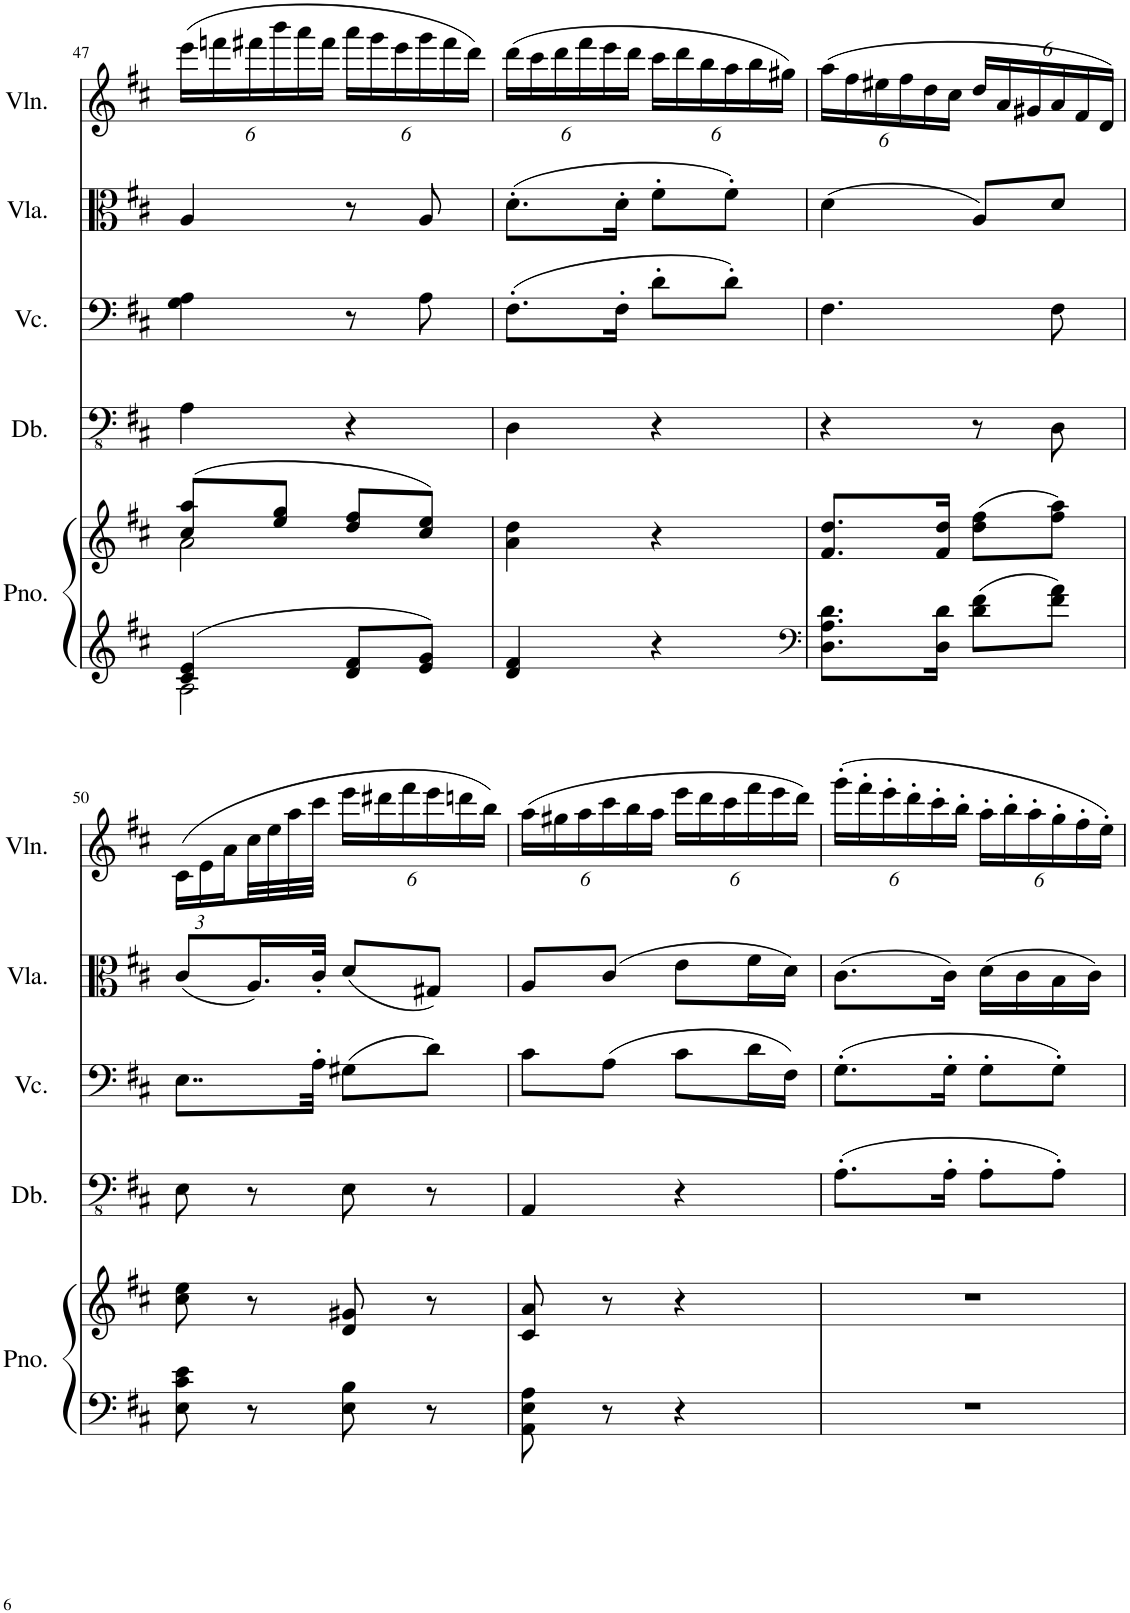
**kern	**kern	**kern	**kern	**kern	**kern
*part5	*part5	*part4	*part3	*part2	*part1
*staff6	*staff5	*staff4	*staff3	*staff2	*staff1
*I"Piano	*	*I"Double Bass	*I"Violoncello	*I"Viola	*I"Violin
*I'Pno.	*	*I'Db.	*I'Vc.	*I'Vla.	*I'Vln.
!!LO:PB:g=z
*clefG2	*clefG2	*clefFv4	*clefF4	*clefC3	*clefG2
*	*	*Trd7c12	*	*	*
*k[f#c#]	*k[f#c#]	*k[f#c#]	*k[f#c#]	*k[f#c#]	*k[f#c#]
*M2/4	*M2/4	*M2/4	*M2/4	*M2/4	*M2/4
=47	=47	=47	=47	=47	=47
*^	*^	*	*	*	*
*	*	*	*	*	*	*	*Xbrackettup
4c#/ 4e/	2A\	(8cc#/ 8aa/L	2a\	4AA\	4G\ 4A\	4A/	(24eee\LL
.	.	.	.	.	.	.	24fffn\
.	.	.	.	.	.	.	24fff#X\
.	.	8ee/ 8gg/J	.	.	.	.	24bbb\
.	.	.	.	.	.	.	24aaa\
.	.	.	.	.	.	.	24fff#\JJ
8d/ 8f#/L	.	8dd/ 8ff#/L	.	4r	8r	8r	24aaa\LL
.	.	.	.	.	.	.	24ggg\
.	.	.	.	.	.	.	24eee\
8e/ 8g/J	.	8cc#/ 8ee/J)	.	.	8A\	8A/	24ggg\
.	.	.	.	.	.	.	24fff#\
.	.	.	.	.	.	.	24ddd\JJ)
*v	*v	*	*	*	*	*	*
*	*v	*v	*	*	*	*
=48	=48	=48	=48	=48	=48
4d/ 4f#/	4a\ 4dd\	4DD\	(8.F#'\L	(8.d'\L	(24ddd\LL
.	.	.	.	.	24ccc#\
.	.	.	.	.	24ddd\
.	.	.	.	.	24fff#\
.	.	.	.	.	24eee\
.	.	.	16F#'\Jk	16d'\Jk	.
.	.	.	.	.	24ddd\JJ
4r	4r	4r	8d'\L	8f#'\L	24ccc#\LL
.	.	.	.	.	24ddd\
.	.	.	.	.	24bb\
.	.	.	8d'\J)	8f#'\J)	24aa\
.	.	.	.	.	24bb\
.	.	.	.	.	24gg#X\JJ)
=49	=49	=49	=49	=49	=49
*clefF4	*	*	*	*	*
8.D\ 8.A\ 8.d\L	8.f#/ 8.dd/L	4r	4.F#\	(4d\	(24aa\LL
.	.	.	.	.	24ff#\
.	.	.	.	.	24ee#X\
.	.	.	.	.	24ff#\
.	.	.	.	.	24dd\
16D\ 16d\Jk	16f#/ 16dd/Jk	.	.	.	.
.	.	.	.	.	24cc#\JJ
8d\ 8f#\L	(8dd\ 8ff#\L	8r	.	8A/L)	24dd/LL
.	.	.	.	.	24a/
.	.	.	.	.	24g#X/
8f#\ 8a\J	8ff#\ 8aa\J)	8DD\	8F#\	8d/J	24a/
.	.	.	.	.	24f#/
.	.	.	.	.	24d/JJ)
!!LO:LB:g=z
=50	=50	=50	=50	=50	=50
8E\ 8c#\ 8e\	8cc#\ 8ee\	8EE\	8..E\L	(8c#/L	(24c#\LL
.	.	.	.	.	24e\
.	.	.	.	.	24a\
8r	8r	8r	.	16.A/L)	32cc#\L
.	.	.	.	.	32ee\
.	.	.	.	.	32aa\
.	.	.	32A'\Jkk	32c#'/JJk	32ccc#\JJJ
8E\ 8B\	8d/ 8g#X/	8EE\	(8G#X\L	(8d/L	24eee\LL
.	.	.	.	.	24ddd#X\
.	.	.	.	.	24fff#\
8r	8r	8r	8d\J)	8G#X/J)	24eee\
.	.	.	.	.	24dddn\
.	.	.	.	.	24bb\JJ)
=51	=51	=51	=51	=51	=51
8AA\ 8E\ 8A\	8c#/ 8a/	4AAA/	8c#\L	8A/L	(24aa\LL
.	.	.	.	.	24gg#X\
.	.	.	.	.	24aa\
8r	8r	.	(8A\J	(8c#/J	24ccc#\
.	.	.	.	.	24bb\
.	.	.	.	.	24aa\JJ
4r	4r	4r	8c#\L	8e\L	24eee\LL
.	.	.	.	.	24ddd\
.	.	.	.	.	24ccc#\
.	.	.	16d\L	16f#\L	24fff#\
.	.	.	.	.	24eee\
.	.	.	16F#\JJ)	16d\JJ)	.
.	.	.	.	.	24ddd\JJ)
=52	=52	=52	=52	=52	=52
2r	2r	(8.AA'\L	(8.G'\L	(8.c#\L	(24ggg'\LL
.	.	.	.	.	24fff#'\
.	.	.	.	.	24eee'\
.	.	.	.	.	24ddd'\
.	.	.	.	.	24ccc#'\
.	.	16AA'\Jk	16G'\Jk	16c#\Jk)	.
.	.	.	.	.	24bb'\JJ
.	.	8AA'\L	8G'\L	(16d\LL	24aa'\LL
.	.	.	.	.	24bb'\
.	.	.	.	16c#\	.
.	.	.	.	.	24aa'\
.	.	8AA'\J)	8G'\J)	16B\	24gg'\
.	.	.	.	.	24ff#'\
.	.	.	.	16c#\JJ)	.
.	.	.	.	.	24ee'\JJ)
=	=	=	=	=	=
*-	*-	*-	*-	*-	*-
